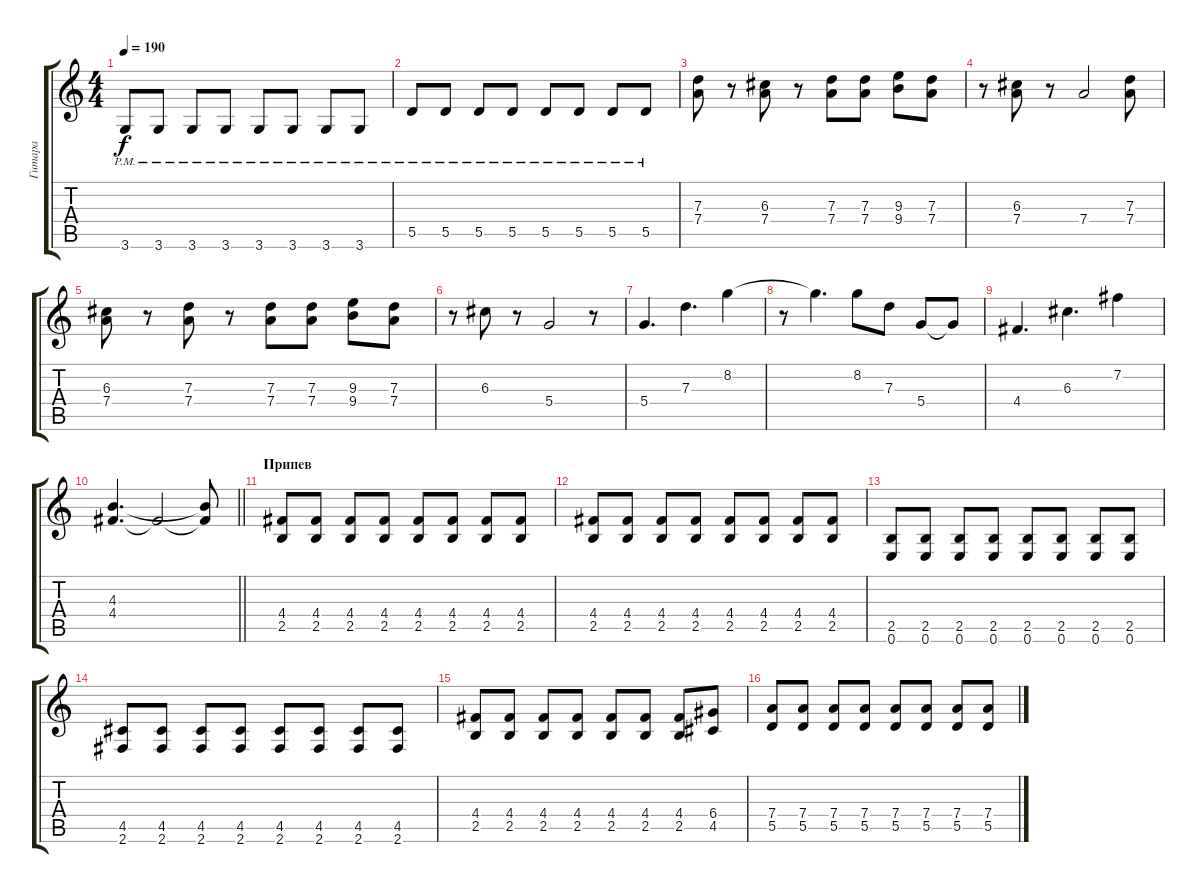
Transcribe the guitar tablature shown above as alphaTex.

\track ("Гитара" "Гитара") {instrument overdrivenguitar}
\staff {score tabs}
\tuning (E4 B3 G3 D3 A2 E2) {hide}
\ts (4 4)
\tempo 190
\clef g2
\ks c
3.6{pm}.8{dy f} 3.6{pm}.8 3.6{pm}.8 3.6{pm}.8 3.6{pm}.8 3.6{pm}.8 3.6{pm}.8 3.6{pm}.8 |
5.5{pm}.8 5.5{pm}.8 5.5{pm}.8 5.5{pm}.8 5.5{pm}.8 5.5{pm}.8 5.5{pm}.8 5.5{pm}.8 |
(7.3 7.4).8 r.8 (6.3 7.4).8 r.8 (7.3 7.4).8 (7.3 7.4).8 (9.3 9.4).8 (7.3 7.4).8 |
r.8 (6.3 7.4).8 r.8 7.4.2 (7.3 7.4).8 |
(6.3 7.4).8 r.8 (7.3 7.4).8 r.8 (7.3 7.4).8 (7.3 7.4).8 (9.3 9.4).8 (7.3 7.4).8 |
r.8 6.3.8 r.8 5.4.2 r.8 |
5.4.4{d} 7.3.4{d} 8.2.4 |
r.8 8.2{t}.4{d} 8.2.8 7.3.8 5.4.8 5.4{t}.8 |
4.4.4{d} 6.3.4{d} 7.2.4 |
\barLineRight lightlight
(4.3 4.4).4{d} 4.4{t}.2 (4.3{t} 4.4{t}).8 |
\section ("" "Припев")
(4.4 2.5).8 (4.4 2.5).8 (4.4 2.5).8 (4.4 2.5).8 (4.4 2.5).8 (4.4 2.5).8 (4.4 2.5).8 (4.4 2.5).8 |
(4.4 2.5).8 (4.4 2.5).8 (4.4 2.5).8 (4.4 2.5).8 (4.4 2.5).8 (4.4 2.5).8 (4.4 2.5).8 (4.4 2.5).8 |
(2.5 0.6).8 (2.5 0.6).8 (2.5 0.6).8 (2.5 0.6).8 (2.5 0.6).8 (2.5 0.6).8 (2.5 0.6).8 (2.5 0.6).8 |
(4.5 2.6).8 (4.5 2.6).8 (4.5 2.6).8 (4.5 2.6).8 (4.5 2.6).8 (4.5 2.6).8 (4.5 2.6).8 (4.5 2.6).8 |
(4.4 2.5).8 (4.4 2.5).8 (4.4 2.5).8 (4.4 2.5).8 (4.4 2.5).8 (4.4 2.5).8 (4.4 2.5).8 (6.4 4.5).8 |
(7.4 5.5).8 (7.4 5.5).8 (7.4 5.5).8 (7.4 5.5).8 (7.4 5.5).8 (7.4 5.5).8 (7.4 5.5).8 (7.4 5.5).8
